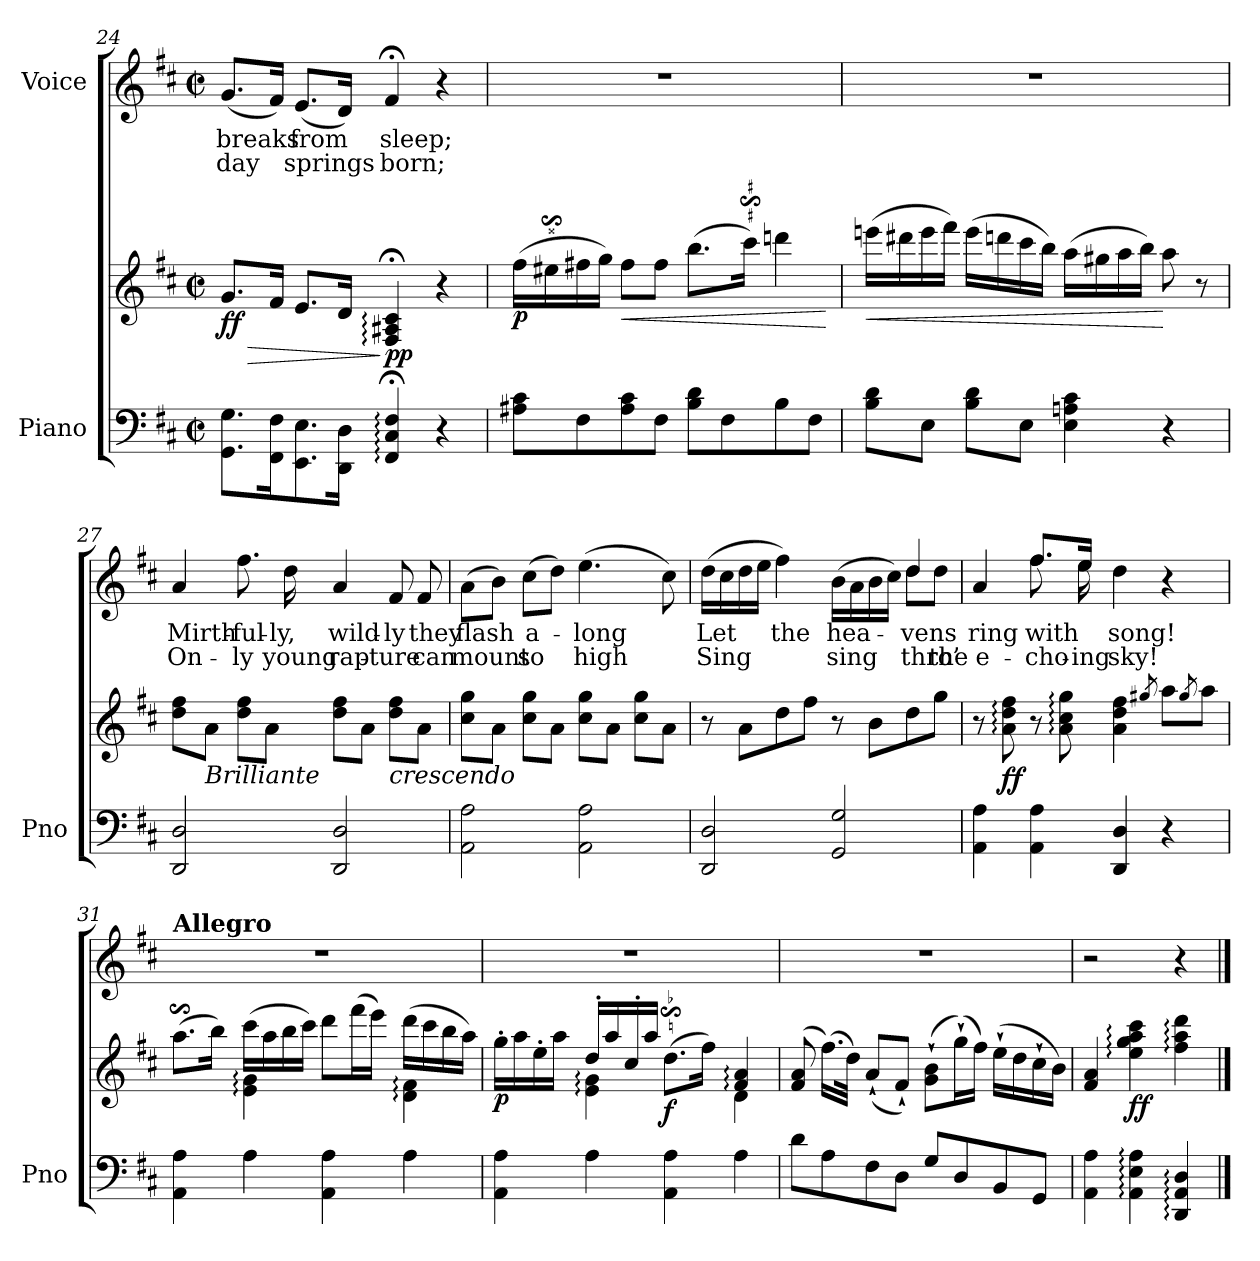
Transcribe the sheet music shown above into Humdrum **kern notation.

**kern	**kern	**dynam	**kern	**text	**text
*part2	*part2	*part2	*part1	*part1	*part1
*staff3	*staff2	*staff2/3	*staff1	*staff1	*staff1
*I"Piano	*	*	*I"Voice	*	*
*I'Pno	*	*	*	*	*
*clefF4	*clefG2	*	*clefG2	*	*
*k[f#c#]	*k[f#c#]	*	*k[f#c#]	*	*
*M2/2	*M2/2	*	*M2/2	*	*
*met(c|)	*met(c|)	*	*met(c|)	*	*
=24	=24	=24	=24	=24	=24
!	!	!LO:HP:b	!	!LO:LY:b	!LO:LY:b
!	!	!LO:DY:n=1:b	!	!	!
8.GG\ 8.G\L	8.g/L	> ff	(<8.g/L	breaks	day
16FF#\ 16F#\K	16f#/Jk	.	16f#/Jk)	.	.
!	!	!	!	!LO:LY:b	!LO:LY:b
8.EE\ 8.E\	8.e/L	.	(<8.e/L	from	springs
16DD\ 16D\Jk	16d/Jk	.	16d/Jk)	.	.
!	!	!LO:DY:n=2:b	!	!LO:LY:b	!LO:LY:b
4FF#/;: 4C#/;: 4F#/;:	4F#/;<: 4A#X/;<: 4c#/;<:	] pp	4f#;</	sleep;	born;
4r	4r	.	4r	.	.
=25	=25	=25	=25	=25	=25
!	!	!LO:DY:b	!	!	!
8A#X\ 8c#\L	(>16ff#\LL	p	1r	.	.
.	16ee#Xs$sS\	.	.	.	.
8F#\	16ff#\	.	.	.	.
.	16gg\JJ)	.	.	.	.
!	!	!LO:HP:b	!	!	!
8A#\ 8c#\	8ff#\L	<	.	.	.
8F#\J	8ff#\J	.	.	.	.
8B\ 8d\L	(>8.bb\L	.	.	.	.
8F#\	.	.	.	.	.
.	16ccc#s$sS\Jk)	.	.	.	.
8B\	4ddd\	.	.	.	.
8F#\J	.	.	.	.	.
.	.	[	.	.	.
!!LO:LB:g=z
=26	=26	=26	=26	=26	=26
!	!	!LO:HP:b	!	!	!
8B\ 8d\L	(>16eeen\LL	<	1r	.	.
.	16ddd#X\	.	.	.	.
8E\J	16eee\	.	.	.	.
.	16fff#\JJ)	.	.	.	.
8B\ 8d\L	(>16eee\LL	.	.	.	.
.	16dddn\	.	.	.	.
8E\J	16ccc#\	.	.	.	.
.	16bb\JJ)	.	.	.	.
4E\ 4An\ 4c#\	(>16aa\LL	.	.	.	.
.	16gg#X\	.	.	.	.
.	16aa\	.	.	.	.
.	16bb\JJ)	.	.	.	.
4r	8aa\	[	.	.	.
.	8r	.	.	.	.
=27	=27	=27	=27	=27	=27
!	!	!	!	!LO:LY:b	!LO:LY:b
2DD/ 2D/	8dd\ 8ff#\L	.	4a/	Mirth-	On-
!	!LO:TX:b:i:t=Brilliante	!	!	!	!
.	8a\J	.	.	.	.
!	!	!	!	!LO:LY:b	!LO:LY:b
.	8dd\ 8ff#\L	.	8.ff#\	-ful-	-ly
.	8a\J	.	.	.	.
!	!	!	!	!LO:LY:b	!LO:LY:b
.	.	.	16dd\	-ly,	young
!	!	!	!	!LO:LY:b	!LO:LY:b
2DD/ 2D/	8dd\ 8ff#\L	.	4a/	wild-	rap-
.	8a\J	.	.	.	.
!	!LO:TX:b:i:t=crescendo	!	!	!	!
!	!	!	!	!LO:LY:b	!LO:LY:b
.	8dd\ 8ff#\L	.	8f#/	-ly	-ture
!	!	!	!	!LO:LY:b	!LO:LY:b
.	8a\J	.	8f#/	they	can
=28	=28	=28	=28	=28	=28
!	!	!	!	!LO:LY:b	!LO:LY:b
2AA\ 2A\	8cc#\ 8gg\L	.	(>8a\L	flash	mount
.	8a\J	.	8b\J)	.	.
!	!	!	!	!LO:LY:b	!LO:LY:b
.	8cc#\ 8gg\L	.	(>8cc#\L	a-	so
.	8a\J	.	8dd\J)	.	.
!	!	!	!	!LO:LY:b	!LO:LY:b
2AA\ 2A\	8cc#\ 8gg\L	.	(>4.ee\	-long	high
.	8a\J	.	.	.	.
.	8cc#\ 8gg\L	.	.	.	.
.	8a\J	.	8cc#\)	.	.
=29	=29	=29	=29	=29	=29
!	!	!	!	!LO:LY:b	!LO:LY:b
*	*	*	*^	*	*
2DD/ 2D/	8r	.	(>16dd\LL	2.ryy	Let	Sing
.	.	.	16cc#\	.	.	.
.	8a\L	.	16dd\	.	.	.
.	.	.	16ee\JJ	.	.	.
!	!	!	!	!	!LO:LY:b	!
.	8dd\	.	4ff#\)	.	the	.
.	8ff#\J	.	.	.	.	.
!	!	!	!	!	!LO:LY:b	!LO:LY:b
2GG/ 2G/	8r	.	(>16b\LL	.	hea-	sing
.	.	.	16a\	.	.	.
.	8b\L	.	16b\	.	.	.
.	.	.	16cc#\JJ)	.	.	.
!	!	!	!	!	!LO:LY:b	!LO:LY:b
.	8dd\	.	4dd/	8dd\L	-vens	thro’
!	!	!	!	!	!	!LO:LY:b
.	8gg\J	.	.	8dd\J	.	the
!!LO:LB:g=z	!!
=30	=30	=30	=30	=30	=30	=30
!	!	!	!	!	!LO:LY:b	!LO:LY:b
4AA\ 4A\	8r	.	4a/	4rcyy	ring	e-
!	!	!LO:DY:b	!	!	!	!
.	8a\: 8dd\: 8ff#\:	ff	.	.	.	.
!	!	!	!	!	!LO:LY:b	!LO:LY:b
4AA\ 4A\	8r	.	8.ff#/L	8.ff#\	with	-cho-
.	8a\: 8cc#\: 8gg\:	.	.	.	.	.
!	!	!	!	!	!	!LO:LY:b
.	.	.	16ee/Jk	16ee\	.	-ing
!	!	!	!	!	!LO:LY:b	!LO:LY:b
4DD/ 4D/	4a\ 4dd\ 4ff#\	.	4dd\	2rcyy	song!	sky!
.	8qgg#X/	.	.	.	.	.
4r	8aa\L	.	4r	.	.	.
.	8qgg#/	.	.	.	.	.
.	8aa\J	.	.	.	.	.
*	*	*	*v	*v	*	*
=31	=31	=31	=31	=31	=31
*^	*^	*	*	*	*
!	!	!	!	!	!LO:TX:a:B:t=Allegro	!	!
1ryy	4AA\ 4A\	(>8.aas$SS\L	4ryy	.	1r	.	.
.	.	16bb\Jk)	.	.	.	.	.
.	4A\	(>16ccc#\LL	4e\: 4g\:	.	.	.	.
.	.	16aa\	.	.	.	.	.
.	.	16bb\	.	.	.	.	.
.	.	16ccc#\JJ)	.	.	.	.	.
.	4AA\ 4A\	8ddd\L	4ryy	.	.	.	.
.	.	(>16fff#\L	.	.	.	.	.
.	.	16eee\JJ)	.	.	.	.	.
.	4A\	(>16ddd\LL	4d\: 4f#\:	.	.	.	.
.	.	16ccc#\	.	.	.	.	.
.	.	16bb\	.	.	.	.	.
.	.	16aa\JJ)	.	.	.	.	.
=32	=32	=32	=32	=32	=32	=32	=32
!	!	!	!	!LO:DY:b	!	!	!
2.ryy	4AA\ 4A\	16gg'\LL	4ryy	p	1r	.	.
.	.	16aa\	.	.	.	.	.
.	.	16ee'\	.	.	.	.	.
.	.	16aa\JJ	.	.	.	.	.
.	4A\	16dd'/LL	4e\: 4g\:	.	.	.	.
.	.	16aa/	.	.	.	.	.
.	.	16cc#'/	.	.	.	.	.
.	.	16aa/JJ	.	.	.	.	.
!	!	!	!	!LO:DY:b	!	!	!
.	4AA\ 4A\	(>8.dds$Ss\L	4ryy	f	.	.	.
.	.	16ff#\Jk)	.	.	.	.	.
4A\	4ryy	4f#/: 4a/:	4d\	.	.	.	.
*v	*v	*	*	*	*	*	*
*	*v	*v	*	*	*	*
=33	=33	=33	=33	=33	=33
8d\L	(>8f#/ 8a/	.	1r	.	.
8A\	(>16.ff#\LL)	.	.	.	.
.	32dd\JJk)	.	.	.	.
8F#\	(<8a`/L	.	.	.	.
8D\J	8f#`/J)	.	.	.	.
8G/L	(>8g\` 8b\`L	.	.	.	.
8D/	(>16gg`\L)	.	.	.	.
.	16ff#\JJ)	.	.	.	.
8BB/	(>16ee`\LL	.	.	.	.
.	16dd\	.	.	.	.
8GG/J	16cc#`\	.	.	.	.
.	16b\JJ)	.	.	.	.
=34	=34	=34	=34	=34	=34
4AA\ 4A\	4f#/ 4a/	.	2r	.	.
!	!	!LO:DY:b	!	!	!
4AA\: 4E\: 4A\:	4ee\: 4gg\: 4aa\: 4ccc#\:	ff	.	.	.
4DD/: 4AA/: 4D/:	4ff#\: 4aa\: 4ddd\:	.	4r	.	.
==	==	==	==	==	==
*-	*-	*-	*-	*-	*-
